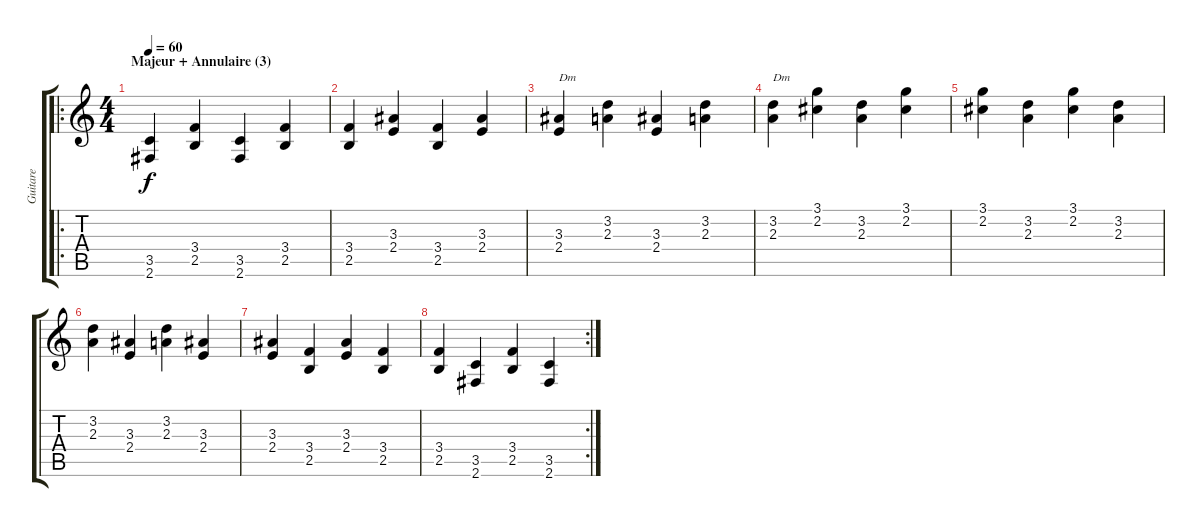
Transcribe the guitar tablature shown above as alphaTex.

\track ("Guitare" "Guitare") {instrument acousticguitarnylon}
\staff {score tabs}
\tuning (E4 B3 G3 D3 A2 E2) {hide}
\ro
\ts (4 4)
\section ("" "Majeur + Annulaire (3)")
\tempo 60
\clef g2
\ks c
(3.5 2.6).4{dy f} (3.4 2.5).4 (3.5 2.6).4 (3.4 2.5).4 |
(3.4 2.5).4 (3.3 2.4).4 (3.4 2.5).4 (3.3 2.4).4 |
(3.3 2.4).4{txt "Dm"} (3.2 2.3).4 (3.3 2.4).4 (3.2 2.3).4 |
(3.2 2.3).4{txt "Dm"} (3.1 2.2).4 (3.2 2.3).4 (3.1 2.2).4 |
(3.1 2.2).4 (3.2 2.3).4 (3.1 2.2).4 (3.2 2.3).4 |
(3.2 2.3).4 (3.3 2.4).4 (3.2 2.3).4 (3.3 2.4).4 |
(3.3 2.4).4 (3.4 2.5).4 (3.3 2.4).4 (3.4 2.5).4 |
\rc 2
(3.4 2.5).4 (3.5 2.6).4 (3.4 2.5).4 (3.5 2.6).4
